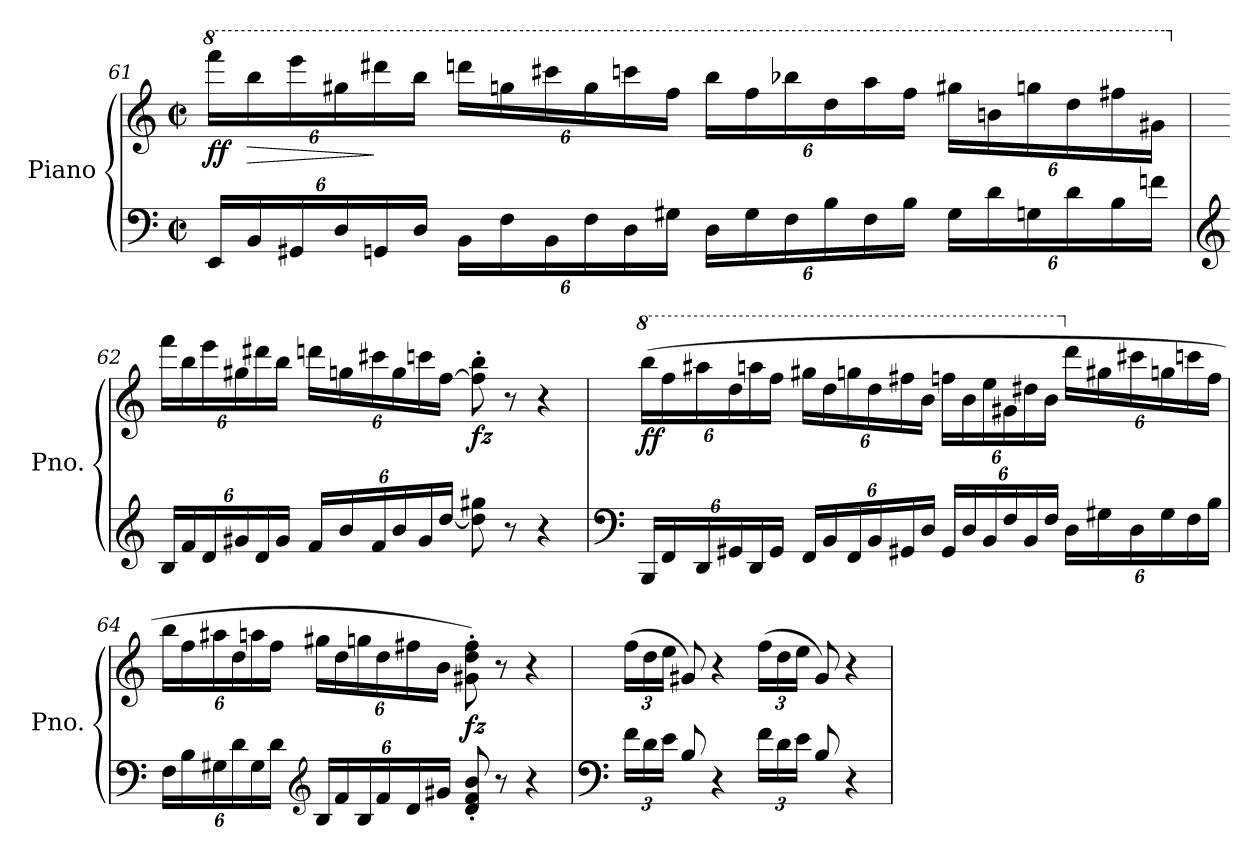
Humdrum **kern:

**kern	**kern	**dynam
*part1	*part1	*part1
*staff2	*staff1	*staff1/2
*I"Piano	*	*
*I'Pno.	*	*
!!LO:LB:g=z
*clefF4	*clefG2	*
*k[]	*k[]	*
*M2/2	*M2/2	*
*met(c|)	*met(c|)	*
*Xbrackettup	*	*
*	*8va	*
*	*Xbrackettup	*
=61	=61	=61
!	!	!LO:DY:b
24EE/LL	24ffff\LL	ff
!	!	!LO:HP:b
24BB/	24bbb\	>
24GG#X/	24eeee\	.
24D/	24ggg#X\	.
24GGn/	24dddd#X\	]
24D/JJ	24bbb\JJ	.
24BB\LL	24ddddn\LL	.
24F\	24gggn\	.
24BB\	24cccc#X\	.
24F\	24ggg\	.
24D\	24ccccn\	.
24G#X\JJ	24fff\JJ	.
24D\LL	24bbb\LL	.
24G#\	24fff\	.
24F\	24bbb-X\	.
24B\	24ddd\	.
24F\	24aaa\	.
24B\JJ	24fff\JJ	.
24G#\LL	24ggg#X\LL	.
24d\	24bbn\	.
24Gn\	24gggn\	.
24d\	24ddd\	.
24B\	24fff#X\	.
24fn\JJ	24gg#X\JJ	.
=62	=62	=62
*clefG2	*	*
*	*X8va	*
24B/LL	24fff\LL	.
24f/	24bb\	.
24d/	24eee\	.
24g#X/	24gg#X\	.
24d/	24ddd#X\	.
24g#/JJ	24bb\JJ	.
24f/LL	24dddn\LL	.
24b/	24ggn\	.
24f/	24ccc#X\	.
24b/	24gg\	.
24g#/	24cccn\	.
[24dd/JJ	[24ff\JJ	.
!	!	!LO:DY:b
8dd\] 8gg#X\	8ff\]' 8bb\'	fz
8r	8r	.
4r	4r	.
!!LO:LB:g=z
=63	=63	=63
*clefF4	*	*
*	*8va	*
!	!	!LO:DY:b
24BBB/LL	(>24bbb\LL	ff
24FF/	24fff\	.
24DD/	24aaa#X\	.
24GG#X/	24ddd\	.
24DD/	24aaan\	.
24GG#/JJ	24fff\JJ	.
24FF/LL	24ggg#X\LL	.
24BB/	24ddd\	.
24FF/	24gggn\	.
24BB/	24ddd\	.
24GG#X/	24fff#X\	.
24D/JJ	24bb\JJ	.
24GG#/LL	24fffn\LL	.
24D/	24bb\	.
24BB/	24eee\	.
24F/	24gg#X\	.
24BB/	24ddd#X\	.
24F/JJ	24bb\JJ	.
*	*X8va	*
24D\LL	24ddd\LL	.
24G#X\	24gg#X\	.
24D\	24ccc#X\	.
24G#\	24ggn\	.
24F\	24cccn\	.
24B\JJ	24ff\JJ	.
=64	=64	=64
24F\LL	24bb\LL	.
24B\	24ff\	.
24G#X\	24aa#X\	.
24d\	24dd\	.
24G#\	24aan\	.
24d\JJ	24ff\JJ	.
*clefG2	*	*
24B/LL	24gg#X\LL	.
24f/	24dd\	.
24B/	24ggn\	.
24f/	24dd\	.
24d/	24ff#X\	.
24g#X/JJ	24b\JJ	.
!	!	!LO:DY:b
8d/' 8f/' 8b/'	8g#X\' 8dd\' 8ff#\')	fz
8r	8r	.
4r	4r	.
!!LO:LB:g=z
=65	=65	=65
*clefF4	*	*
24f\LL	(>24ff\LL	.
24d\	24dd\	.
24e\JJ	24ee\JJ	.
8B/	8g#X/)	.
4r	4r	.
24f\LL	(>24ff\LL	.
24d\	24dd\	.
24e\JJ	24ee\JJ	.
8B/	8g#/)	.
4r	4r	.
=	=	=
*-	*-	*-
